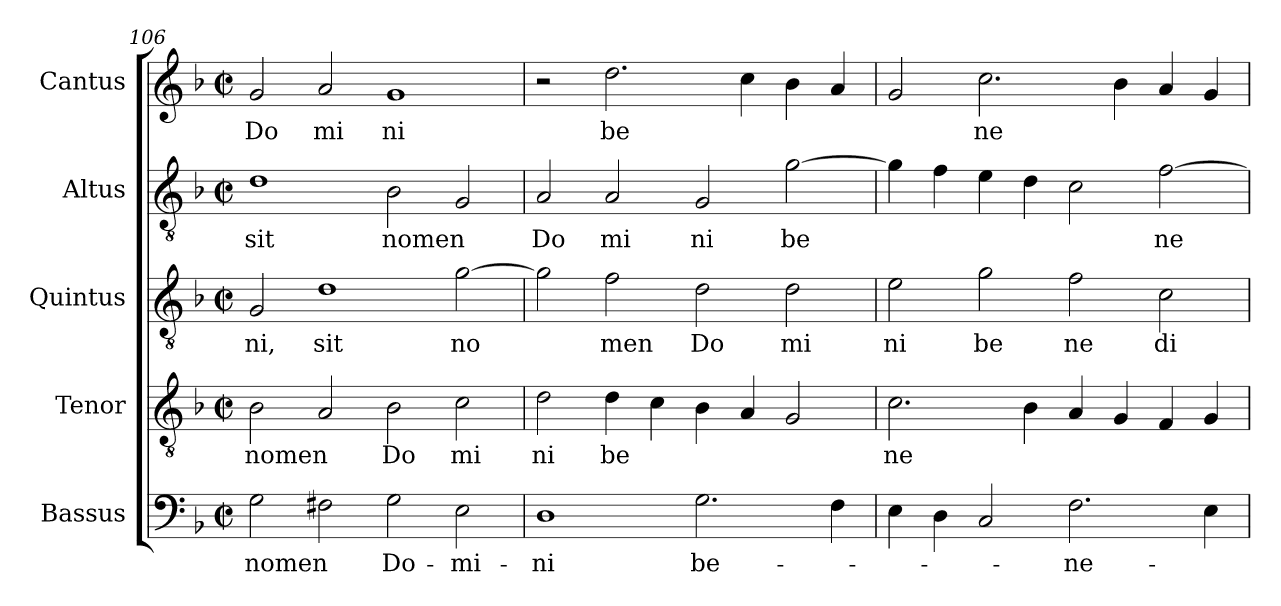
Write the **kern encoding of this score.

**kern	**text	**kern	**text	**kern	**text	**kern	**text	**kern	**text
*part5	*part5	*part4	*part4	*part3	*part3	*part2	*part2	*part1	*part1
*staff5	*staff5	*staff4	*staff4	*staff3	*staff3	*staff2	*staff2	*staff1	*staff1
*I"Bassus	*	*I"Tenor	*	*I"Quintus	*	*I"Altus	*	*I"Cantus	*
*clefF4	*	*clefGv2	*	*clefGv2	*	*clefGv2	*	*clefG2	*
*k[b-]	*	*k[b-]	*	*k[b-]	*	*k[b-]	*	*k[b-]	*
*F:	*	*F:	*	*F:	*	*F:	*	*F:	*
*M2/2	*	*M2/2	*	*M2/2	*	*M2/2	*	*M2/2	*
*met(c|)	*	*met(c|)	*	*met(c|)	*	*met(c|)	*	*met(c|)	*
=106	=106	=106	=106	=106	=106	=106	=106	=106	=106
!	!LO:LY:b	!	!LO:LY:b	!	!LO:LY:b:cj	!	!LO:LY:b:cj	!	!LO:LY:b:cj
2G\	nomen	2B-\	nomen	2G/	ni,	1d	sit	2g/	Do
!	!	!	!	!	!LO:LY:b:cj	!	!	!	!LO:LY:b:cj
2F#X\	.	2A/	.	1d	sit	.	.	2a/	mi
!	!LO:LY:b:cj	!	!LO:LY:b:cj	!	!	!	!LO:LY:b	!	!LO:LY:b:cj
2G\	Do-	2B-\	Do	.	.	2B-\	nomen	1g	ni
!	!LO:LY:b:cj	!	!LO:LY:b:cj	!	!LO:LY:b:cj	!	!	!	!
2E\	-mi-	2c\	mi	[>2g\	no	2G/	.	.	.
=107	=107	=107	=107	=107	=107	=107	=107	=107	=107
!	!LO:LY:b:cj	!	!LO:LY:b:cj	!	!	!	!LO:LY:b:cj	!	!
1D	-ni	2d\	ni	2g\]	.	2A/	Do	2r	.
!	!	!	!LO:LY:b:cj	!	!LO:LY:b:cj	!	!LO:LY:b:cj	!	!LO:LY:b:cj
.	.	4d\	be	2f\	men	2A/	mi	2.dd\	be
.	.	4c\	.	.	.	.	.	.	.
!	!LO:LY:b:cj	!	!	!	!LO:LY:b:cj	!	!LO:LY:b:cj	!	!
2.G\	be-	4B-\	.	2d\	Do	2G/	ni	.	.
.	.	4A/	.	.	.	.	.	4cc\	.
!	!	!	!	!	!LO:LY:b:cj	!	!LO:LY:b:cj	!	!
.	.	2G/	.	2d\	mi	[>2g\	be	4b-\	.
4F\	.	.	.	.	.	.	.	4a/	.
=108	=108	=108	=108	=108	=108	=108	=108	=108	=108
!	!	!	!LO:LY:b:cj	!	!LO:LY:b:cj	!	!	!	!
4E\	.	2.c\	ne	2e\	ni	4g\]	.	2g/	.
4D\	.	.	.	.	.	4f\	.	.	.
!	!	!	!	!	!LO:LY:b:cj	!	!	!	!LO:LY:b:cj
2C/	.	.	.	2g\	be	4e\	.	2.cc\	ne
.	.	4B-\	.	.	.	4d\	.	.	.
!	!LO:LY:b:cj	!	!	!	!LO:LY:b:cj	!	!	!	!
2.F\	-ne-	4A/	.	2f\	ne	2c\	.	.	.
.	.	4G/	.	.	.	.	.	4b-\	.
!	!	!	!	!	!LO:LY:b:cj	!	!LO:LY:b:cj	!	!
.	.	4F/	.	2c\	di	[>2f\	ne	4a/	.
4E\	.	4G/	.	.	.	.	.	4g/	.
=	=	=	=	=	=	=	=	=	=
*-	*-	*-	*-	*-	*-	*-	*-	*-	*-
